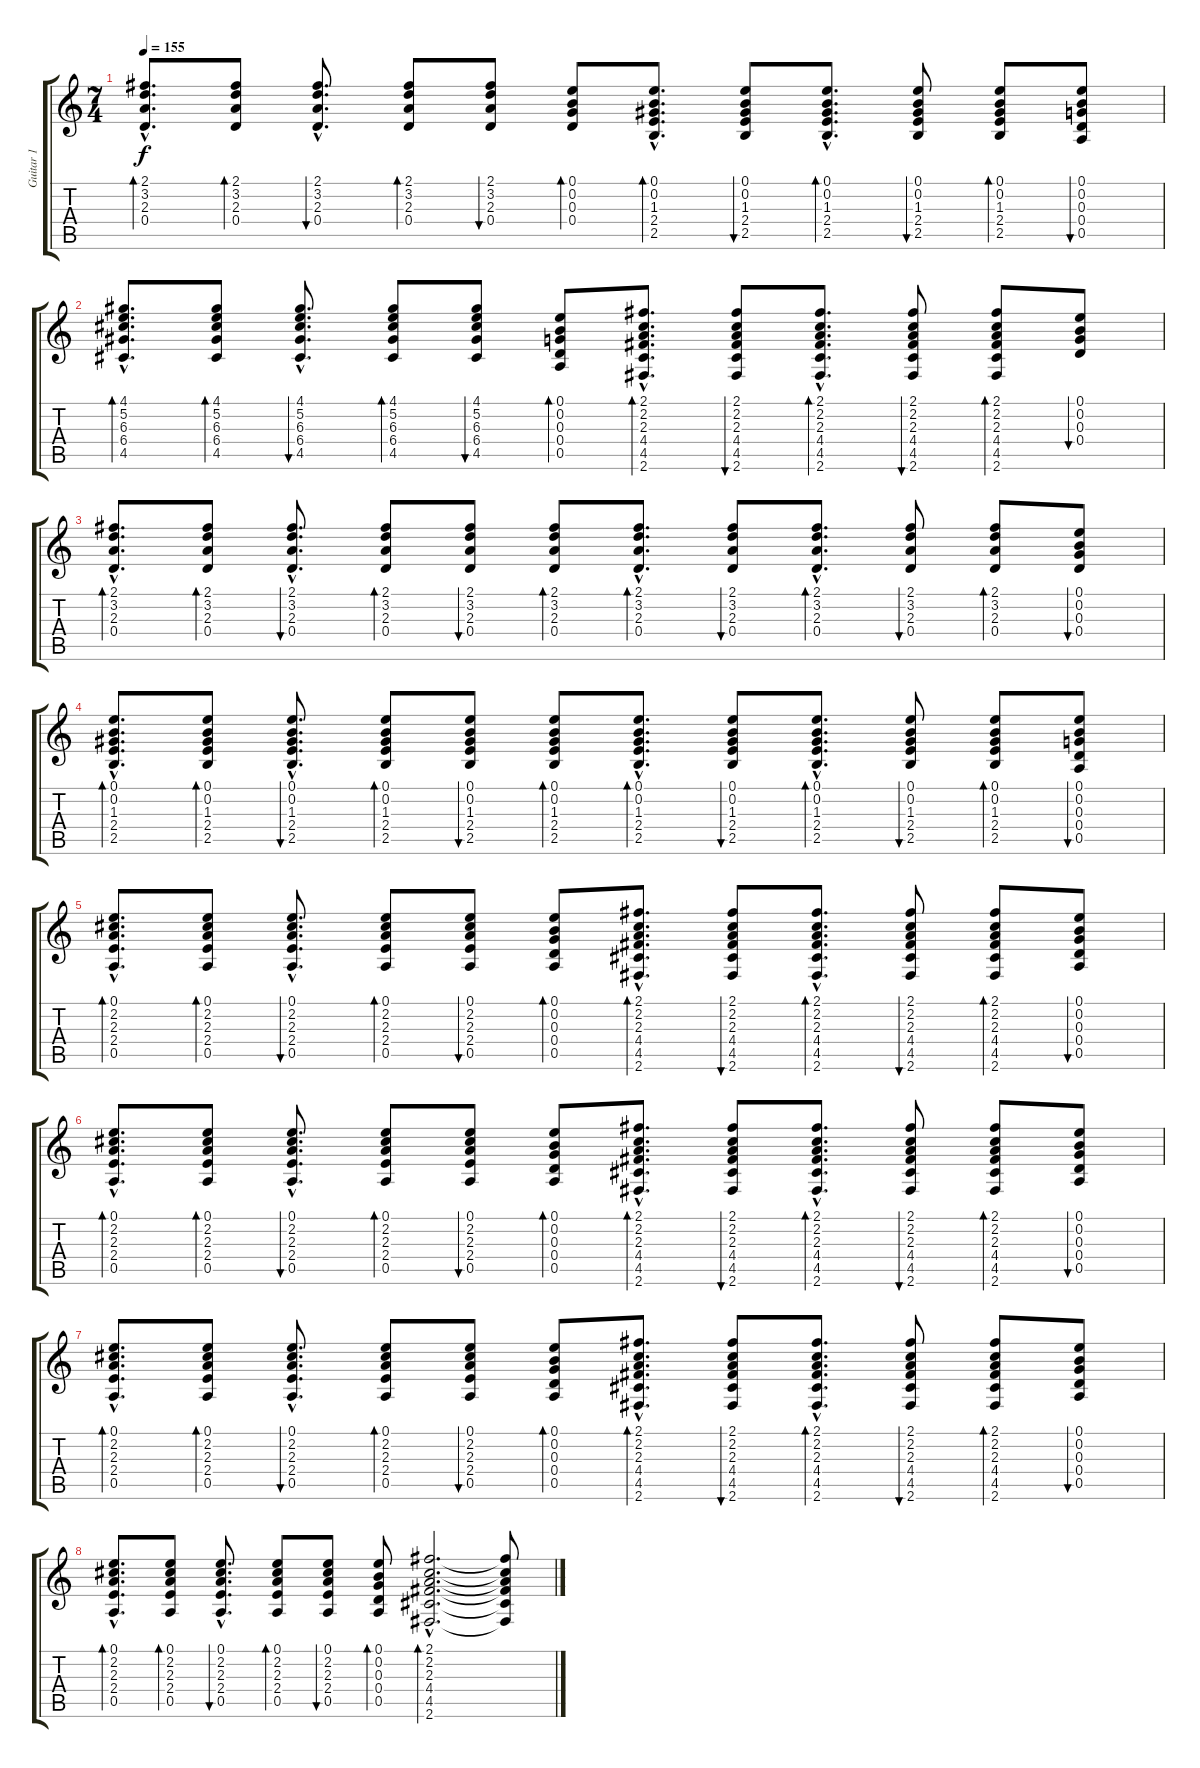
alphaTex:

\track ("Guitar 1" "Guitar 1") {instrument acousticguitarsteel}
\staff {score tabs}
\tuning (E4 B3 G3 D3 A2 E2) {hide}
\ts (7 4)
\tempo 155
\clef g2
\ks c
(2.1{hac} 3.2{hac} 2.3{hac} 0.4{hac}).8{d bd 60 dy f} (2.1 3.2 2.3 0.4).8{bd 60} (2.1{hac} 3.2{hac} 2.3{hac} 0.4{hac}).8{d bu 60} (2.1 3.2 2.3 0.4).8{bd 60} (2.1 3.2 2.3 0.4).8{bu 60} (0.1 0.2 0.3 0.4).8{bd 60} (0.1{hac} 0.2{hac} 1.3{hac} 2.4{hac} 2.5{hac}).8{d bd 30} (0.1 0.2 1.3 2.4 2.5).8{bu 30} (0.1{hac} 0.2{hac} 1.3{hac} 2.4{hac} 2.5{hac}).8{d bd 30} (0.1 0.2 1.3 2.4 2.5).8{bu 30} (0.1 0.2 1.3 2.4 2.5).8{bd 30} (0.1 0.2 0.3 0.4 0.5).8{bu 30} |
(4.1{hac} 5.2{hac} 6.3{hac} 6.4{hac} 4.5{hac}).8{d bd 60} (4.1 5.2 6.3 6.4 4.5).8{bd 60} (4.1{hac} 5.2{hac} 6.3{hac} 6.4{hac} 4.5{hac}).8{d bu 60} (4.1 5.2 6.3 6.4 4.5).8{bd 60} (4.1 5.2 6.3 6.4 4.5).8{bu 60} (0.1 0.2 0.3 0.4 0.5).8{bd 60} (2.1{hac} 2.2{hac} 2.3{hac} 4.4{hac} 4.5{hac} 2.6{hac}).8{d bd 30} (2.1 2.2 2.3 4.4 4.5 2.6).8{bu 30} (2.1{hac} 2.2{hac} 2.3{hac} 4.4{hac} 4.5{hac} 2.6{hac}).8{d bd 30} (2.1 2.2 2.3 4.4 4.5 2.6).8{bu 30} (2.1 2.2 2.3 4.4 4.5 2.6).8{bd 30} (0.1 0.2 0.3 0.4).8{bu 30} |
(2.1{hac} 3.2{hac} 2.3{hac} 0.4{hac}).8{d bd 60} (2.1 3.2 2.3 0.4).8{bd 60} (2.1{hac} 3.2{hac} 2.3{hac} 0.4{hac}).8{d bu 60} (2.1 3.2 2.3 0.4).8{bd 60} (2.1 3.2 2.3 0.4).8{bu 60} (2.1 3.2 2.3 0.4).8{bd 60} (2.1{hac} 3.2{hac} 2.3{hac} 0.4{hac}).8{d bd 30} (2.1 3.2 2.3 0.4).8{bu 30} (2.1{hac} 3.2{hac} 2.3{hac} 0.4{hac}).8{d bd 30} (2.1 3.2 2.3 0.4).8{bu 30} (2.1 3.2 2.3 0.4).8{bd 30} (0.1 0.2 0.3 0.4).8{bu 30} |
(0.1{hac} 0.2{hac} 1.3{hac} 2.4{hac} 2.5{hac}).8{d bd 60} (0.1 0.2 1.3 2.4 2.5).8{bd 60} (0.1{hac} 0.2{hac} 1.3{hac} 2.4{hac} 2.5{hac}).8{d bu 60} (0.1 0.2 1.3 2.4 2.5).8{bd 60} (0.1 0.2 1.3 2.4 2.5).8{bu 60} (0.1 0.2 1.3 2.4 2.5).8{bd 60} (0.1{hac} 0.2{hac} 1.3{hac} 2.4{hac} 2.5{hac}).8{d bd 30} (0.1 0.2 1.3 2.4 2.5).8{bu 30} (0.1{hac} 0.2{hac} 1.3{hac} 2.4{hac} 2.5{hac}).8{d bd 30} (0.1 0.2 1.3 2.4 2.5).8{bu 30} (0.1 0.2 1.3 2.4 2.5).8{bd 30} (0.1 0.2 0.3 0.4 0.5).8{bu 30} |
(0.1{hac} 2.2{hac} 2.3{hac} 2.4{hac} 0.5{hac}).8{d bd 60} (0.1 2.2 2.3 2.4 0.5).8{bd 60} (0.1{hac} 2.2{hac} 2.3{hac} 2.4{hac} 0.5{hac}).8{d bu 60} (0.1 2.2 2.3 2.4 0.5).8{bd 60} (0.1 2.2 2.3 2.4 0.5).8{bu 60} (0.1 0.2 0.3 0.4 0.5).8{bd 60} (2.1{hac} 2.2{hac} 2.3{hac} 4.4{hac} 4.5{hac} 2.6{hac}).8{d bd 30} (2.1 2.2 2.3 4.4 4.5 2.6).8{bu 30} (2.1{hac} 2.2{hac} 2.3{hac} 4.4{hac} 4.5{hac} 2.6{hac}).8{d bd 30} (2.1 2.2 2.3 4.4 4.5 2.6).8{bu 30} (2.1 2.2 2.3 4.4 4.5 2.6).8{bd 30} (0.1 0.2 0.3 0.4 0.5).8{bu 30} |
(0.1{hac} 2.2{hac} 2.3{hac} 2.4{hac} 0.5{hac}).8{d bd 60} (0.1 2.2 2.3 2.4 0.5).8{bd 60} (0.1{hac} 2.2{hac} 2.3{hac} 2.4{hac} 0.5{hac}).8{d bu 60} (0.1 2.2 2.3 2.4 0.5).8{bd 60} (0.1 2.2 2.3 2.4 0.5).8{bu 60} (0.1 0.2 0.3 0.4 0.5).8{bd 60} (2.1{hac} 2.2{hac} 2.3{hac} 4.4{hac} 4.5{hac} 2.6{hac}).8{d bd 30} (2.1 2.2 2.3 4.4 4.5 2.6).8{bu 30} (2.1{hac} 2.2{hac} 2.3{hac} 4.4{hac} 4.5{hac} 2.6{hac}).8{d bd 30} (2.1 2.2 2.3 4.4 4.5 2.6).8{bu 30} (2.1 2.2 2.3 4.4 4.5 2.6).8{bd 30} (0.1 0.2 0.3 0.4 0.5).8{bu 30} |
(0.1{hac} 2.2{hac} 2.3{hac} 2.4{hac} 0.5{hac}).8{d bd 60} (0.1 2.2 2.3 2.4 0.5).8{bd 60} (0.1{hac} 2.2{hac} 2.3{hac} 2.4{hac} 0.5{hac}).8{d bu 60} (0.1 2.2 2.3 2.4 0.5).8{bd 60} (0.1 2.2 2.3 2.4 0.5).8{bu 60} (0.1 0.2 0.3 0.4 0.5).8{bd 60} (2.1{hac} 2.2{hac} 2.3{hac} 4.4{hac} 4.5{hac} 2.6{hac}).8{d bd 30} (2.1 2.2 2.3 4.4 4.5 2.6).8{bu 30} (2.1{hac} 2.2{hac} 2.3{hac} 4.4{hac} 4.5{hac} 2.6{hac}).8{d bd 30} (2.1 2.2 2.3 4.4 4.5 2.6).8{bu 30} (2.1 2.2 2.3 4.4 4.5 2.6).8{bd 30} (0.1 0.2 0.3 0.4 0.5).8{bu 30} |
(0.1{hac} 2.2{hac} 2.3{hac} 2.4{hac} 0.5{hac}).8{d bd 30} (0.1 2.2 2.3 2.4 0.5).8{bd 60} (0.1{hac} 2.2{hac} 2.3{hac} 2.4{hac} 0.5{hac}).8{d bu 60} (0.1 2.2 2.3 2.4 0.5).8{bd 60} (0.1 2.2 2.3 2.4 0.5).8{bu 60} (0.1 0.2 0.3 0.4 0.5).8{bd 60} (2.1{hac} 2.2{hac} 2.3{hac} 4.4{hac} 4.5{hac} 2.6{hac}).2{d bd 30} (2.1{t} 2.2{t} 2.3{t} 4.4{t} 4.5{t} 2.6{t}).8
